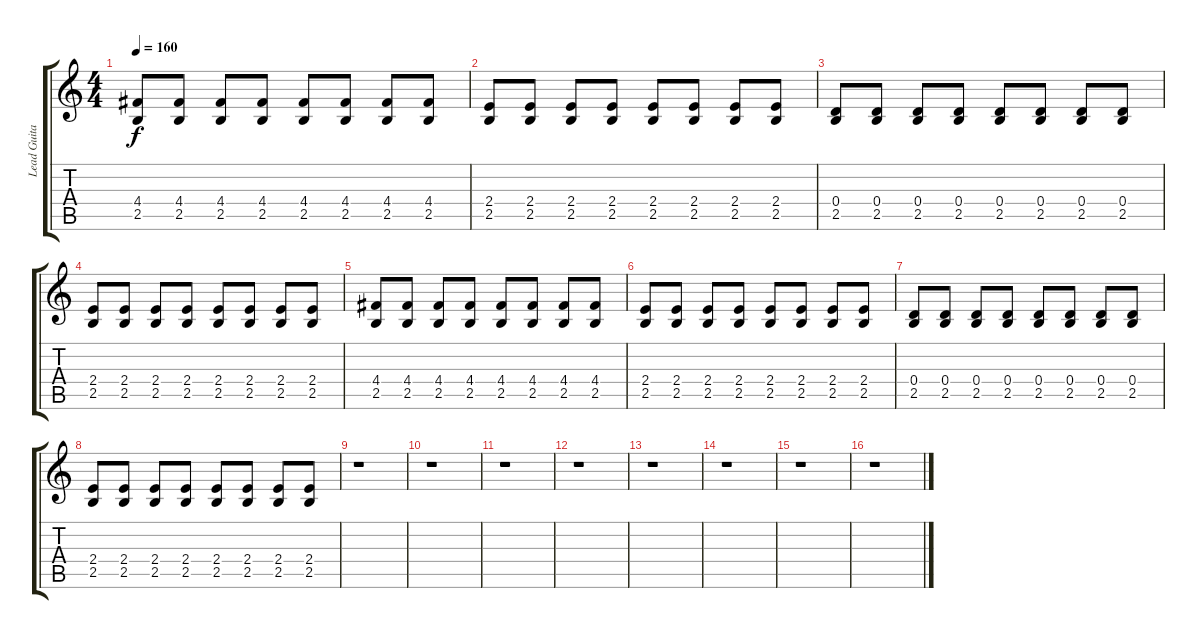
\track ("Lead Guitar" "Lead Guita") {instrument distortionguitar}
\staff {score tabs}
\tuning (E4 B3 G3 D3 A2 E2) {hide}
\ts (4 4)
\tempo 160
\clef g2
\ks c
(4.4 2.5).8{dy f instrument distortionguitar} (4.4 2.5).8 (4.4 2.5).8 (4.4 2.5).8 (4.4 2.5).8 (4.4 2.5).8 (4.4 2.5).8 (4.4 2.5).8 |
(2.4 2.5).8 (2.4 2.5).8 (2.4 2.5).8 (2.4 2.5).8 (2.4 2.5).8 (2.4 2.5).8 (2.4 2.5).8 (2.4 2.5).8 |
(0.4 2.5).8 (0.4 2.5).8 (0.4 2.5).8 (0.4 2.5).8 (0.4 2.5).8 (0.4 2.5).8 (0.4 2.5).8 (0.4 2.5).8 |
(2.4 2.5).8 (2.4 2.5).8 (2.4 2.5).8 (2.4 2.5).8 (2.4 2.5).8 (2.4 2.5).8 (2.4 2.5).8 (2.4 2.5).8 |
(4.4 2.5).8 (4.4 2.5).8 (4.4 2.5).8 (4.4 2.5).8 (4.4 2.5).8 (4.4 2.5).8 (4.4 2.5).8 (4.4 2.5).8 |
(2.4 2.5).8 (2.4 2.5).8 (2.4 2.5).8 (2.4 2.5).8 (2.4 2.5).8 (2.4 2.5).8 (2.4 2.5).8 (2.4 2.5).8 |
(0.4 2.5).8 (0.4 2.5).8 (0.4 2.5).8 (0.4 2.5).8 (0.4 2.5).8 (0.4 2.5).8 (0.4 2.5).8 (0.4 2.5).8 |
(2.4 2.5).8 (2.4 2.5).8 (2.4 2.5).8 (2.4 2.5).8 (2.4 2.5).8 (2.4 2.5).8 (2.4 2.5).8 (2.4 2.5).8 |
r.1 |
r.1 |
r.1 |
r.1 |
r.1 |
r.1 |
r.1 |
r.1
